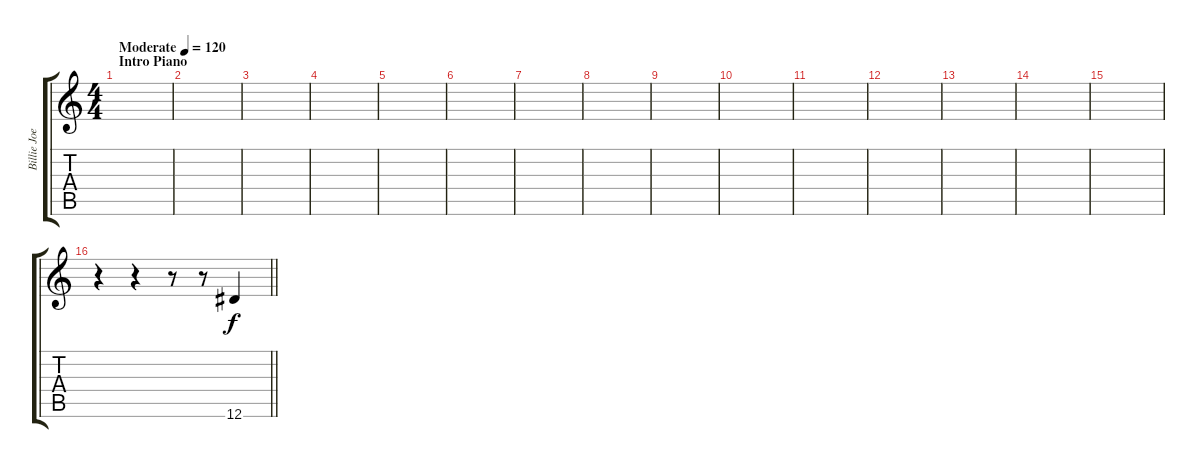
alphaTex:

\track ("Billie Joe Armstrong - Guitar" "Billie Joe") {instrument distortionguitar}
\staff {score tabs}
\tuning (Eb4 Bb3 Gb3 Db3 Ab2 Eb2) {hide}
\ts (4 4)
\section ("" "Intro Piano")
\tempo (120 "Moderate")
\clef g2
\ks c
|
|
|
|
|
|
|
|
|
|
|
|
|
|
|
\barLineRight lightlight
r.4 r.4 r.8 r.8 12.6.4
